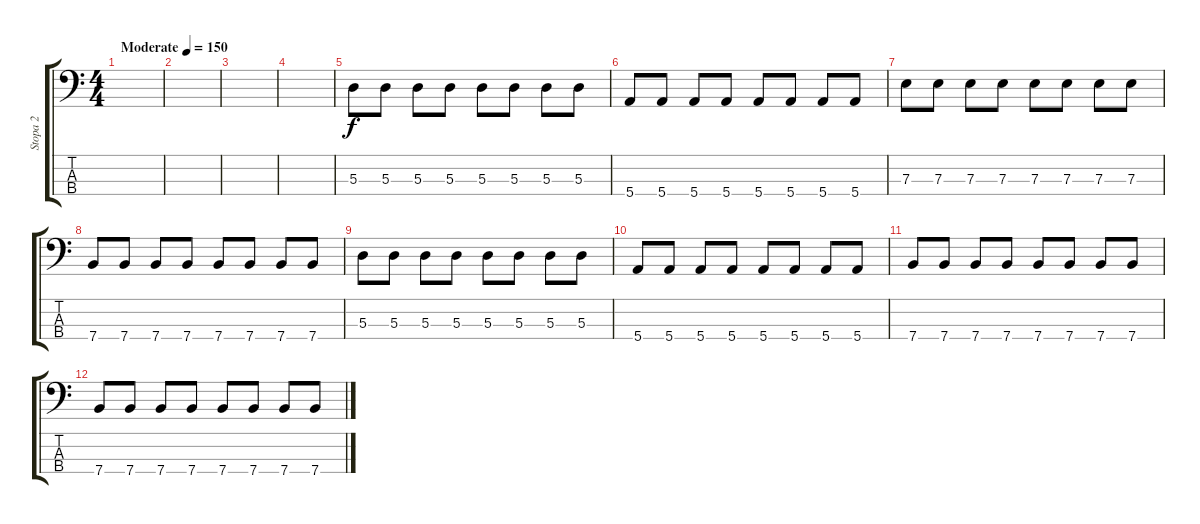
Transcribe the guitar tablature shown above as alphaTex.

\track ("Stopa 2" "Stopa 2") {instrument electricbassfinger}
\staff {score tabs}
\tuning (G2 D2 A1 E1) {hide}
\ts (4 4)
\tempo (150 "Moderate")
\clef f4
\ks c
|
|
|
|
5.3.8 5.3.8 5.3.8 5.3.8 5.3.8 5.3.8 5.3.8 5.3.8 |
5.4.8 5.4.8 5.4.8 5.4.8 5.4.8 5.4.8 5.4.8 5.4.8 |
7.3.8 7.3.8 7.3.8 7.3.8 7.3.8 7.3.8 7.3.8 7.3.8 |
7.4.8 7.4.8 7.4.8 7.4.8 7.4.8 7.4.8 7.4.8 7.4.8 |
5.3.8 5.3.8 5.3.8 5.3.8 5.3.8 5.3.8 5.3.8 5.3.8 |
5.4.8 5.4.8 5.4.8 5.4.8 5.4.8 5.4.8 5.4.8 5.4.8 |
7.4.8 7.4.8 7.4.8 7.4.8 7.4.8 7.4.8 7.4.8 7.4.8 |
7.4.8 7.4.8 7.4.8 7.4.8 7.4.8 7.4.8 7.4.8 7.4.8
